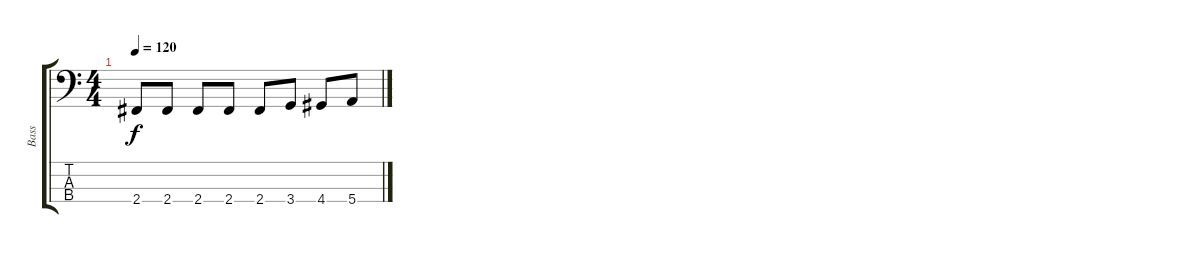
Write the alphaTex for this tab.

\track ("Bass" "Bass") {instrument electricbassfinger}
\staff {score tabs}
\tuning (G2 D2 A1 E1) {hide}
\ts (4 4)
\tempo 120
\clef f4
\ks c
2.4.8{dy f} 2.4.8 2.4.8 2.4.8 2.4.8 3.4.8 4.4.8 5.4.8
